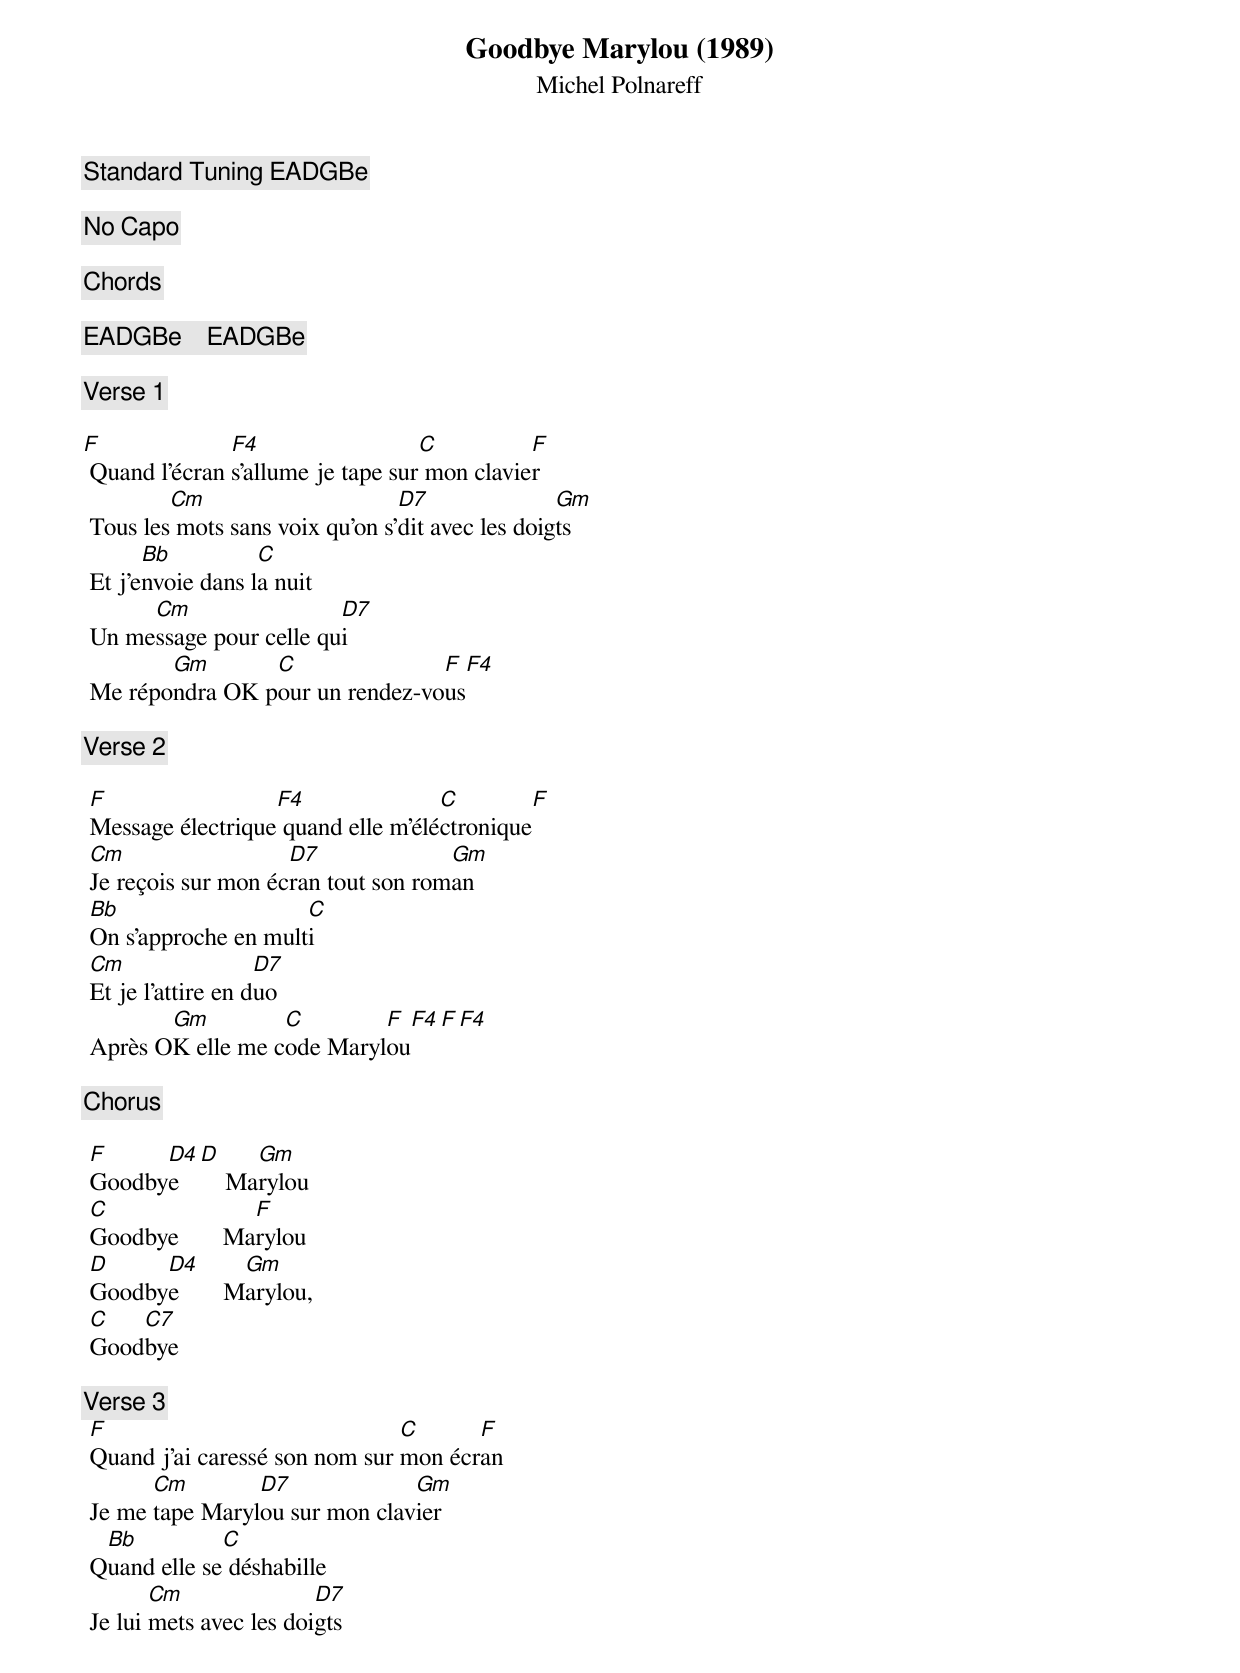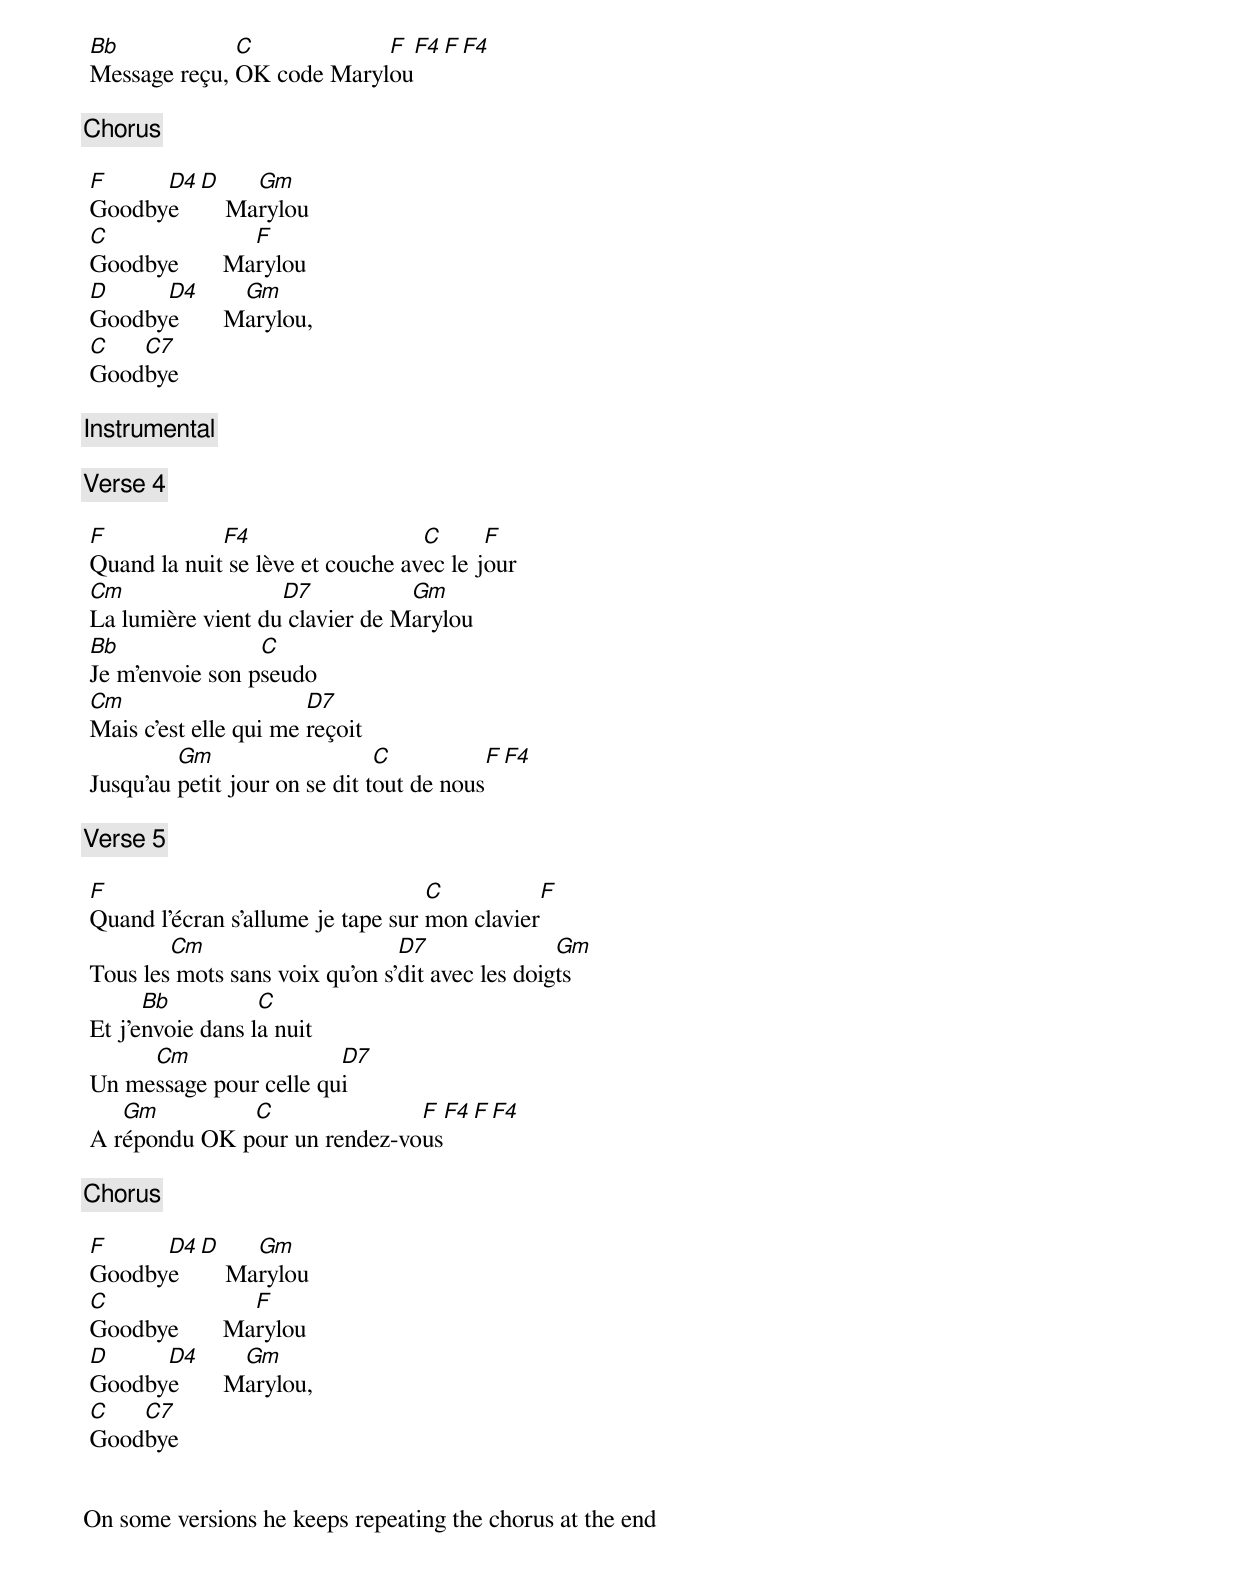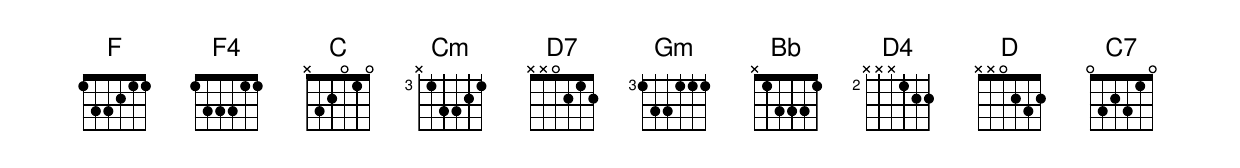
Goodbye Marylou (1989)
Michel Polnareff

Standard Tuning EADGBe

No Capo

[Chords]

        EADGBe    EADGBe
F4      133311 or 113311
D4      xxx233

[Verse 1]

F              F4                  C          F
 Quand l'écran s'allume je tape sur mon clavier
         Cm                      D7               Gm
 Tous les mots sans voix qu'on s'dit avec les doigts
       Bb          C
 Et j'envoie dans la nuit
      Cm                 D7
 Un message pour celle qui
        Gm       C               F    F4
 Me répondra OK pour un rendez-vous

[Verse 2]

 F                 F4               C          F
 Message électrique quand elle m'éléctronique
 Cm                  D7              Gm
 Je reçois sur mon écran tout son roman
 Bb                   C
 On s'approche en multi
 Cm                 D7
 Et je l'attire en duo
        Gm         C        F  F4 F F4
 Après OK elle me code Marylou

[Chorus]

 F     D4  D     Gm
 Goodbye       Marylou
 C               F
 Goodbye       Marylou
 D     D4       Gm
 Goodbye       Marylou,
 C   C7
 Goodbye

[Verse 3]
 F                              C      F
 Quand j'ai caressé son nom sur mon écran
       Cm        D7             Gm
 Je me tape Marylou sur mon clavier
  Bb          C
 Quand elle se déshabille
        Cm               D7
 Je lui mets avec les doigts
 Bb            C            F   F4 F F4
 Message reçu, OK code Marylou

[Chorus]

 F     D4  D     Gm
 Goodbye       Marylou
 C               F
 Goodbye       Marylou
 D     D4       Gm
 Goodbye       Marylou,
 C   C7
 Goodbye

[Instrumental]

[Verse 4]

 F            F4                   C      F
 Quand la nuit se lève et couche avec le jour
 Cm                 D7           Gm
 La lumière vient du clavier de Marylou
 Bb               C
 Je m'envoie son pseudo
 Cm                     D7
 Mais c'est elle qui me reçoit
          Gm                    C          F F4
 Jusqu'au petit jour on se dit tout de nous

[Verse 5]

 F                                  C          F
 Quand l'écran s'allume je tape sur mon clavier
         Cm                      D7               Gm
 Tous les mots sans voix qu'on s'dit avec les doigts
       Bb          C
 Et j'envoie dans la nuit
      Cm                 D7
 Un message pour celle qui
    Gm         C               F  F4 F F4
 A répondu OK pour un rendez-vous

[Chorus]

 F     D4  D     Gm
 Goodbye       Marylou
 C               F
 Goodbye       Marylou
 D     D4       Gm
 Goodbye       Marylou,
 C   C7
 Goodbye


On some versions he keeps repeating the chorus at the end
